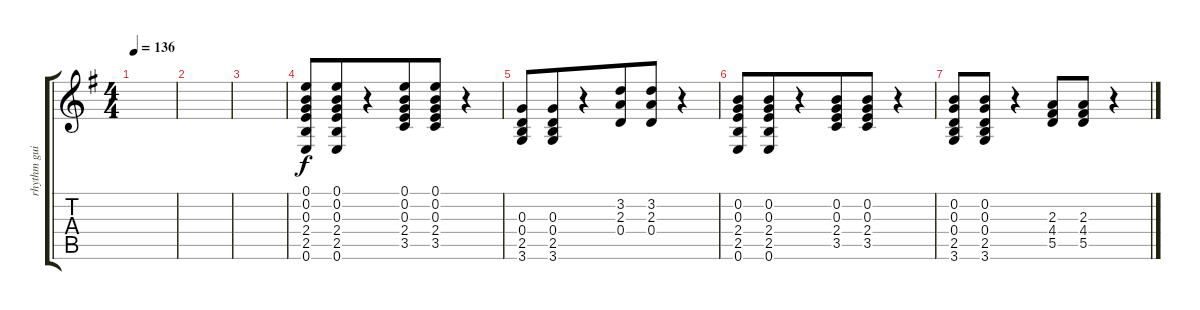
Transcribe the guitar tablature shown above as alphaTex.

\track ("rhythm guitar II" "rhythm gui") {instrument overdrivenguitar}
\staff {score tabs}
\tuning (E4 B3 G3 D3 A2 E2) {hide}
\ts (4 4)
\tempo 136
\clef g2
\ks g
|
|
|
(0.1 0.2 0.3 2.4 2.5 0.6).8 (0.1 0.2 0.3 2.4 2.5 0.6).8{beam merge} r.4 (0.1 0.2 0.3 2.4 3.5).8 (0.1 0.2 0.3 2.4 3.5).8{beam merge} r.4 |
(0.3 0.4 2.5 3.6).8 (0.3 0.4 2.5 3.6).8{beam merge} r.4 (3.2 2.3 0.4).8{beam merge} (3.2 2.3 0.4).8{beam merge} r.4 |
(0.2 0.3 2.4 2.5 0.6).8 (0.2 0.3 2.4 2.5 0.6).8{beam merge} r.4 (0.2 0.3 2.4 3.5).8 (0.2 0.3 2.4 3.5).8{beam merge} r.4 |
(0.2 0.3 0.4 2.5 3.6).8 (0.2 0.3 0.4 2.5 3.6).8 r.4 (2.3 4.4 5.5).8{beam merge} (2.3 4.4 5.5).8{beam merge} r.4
